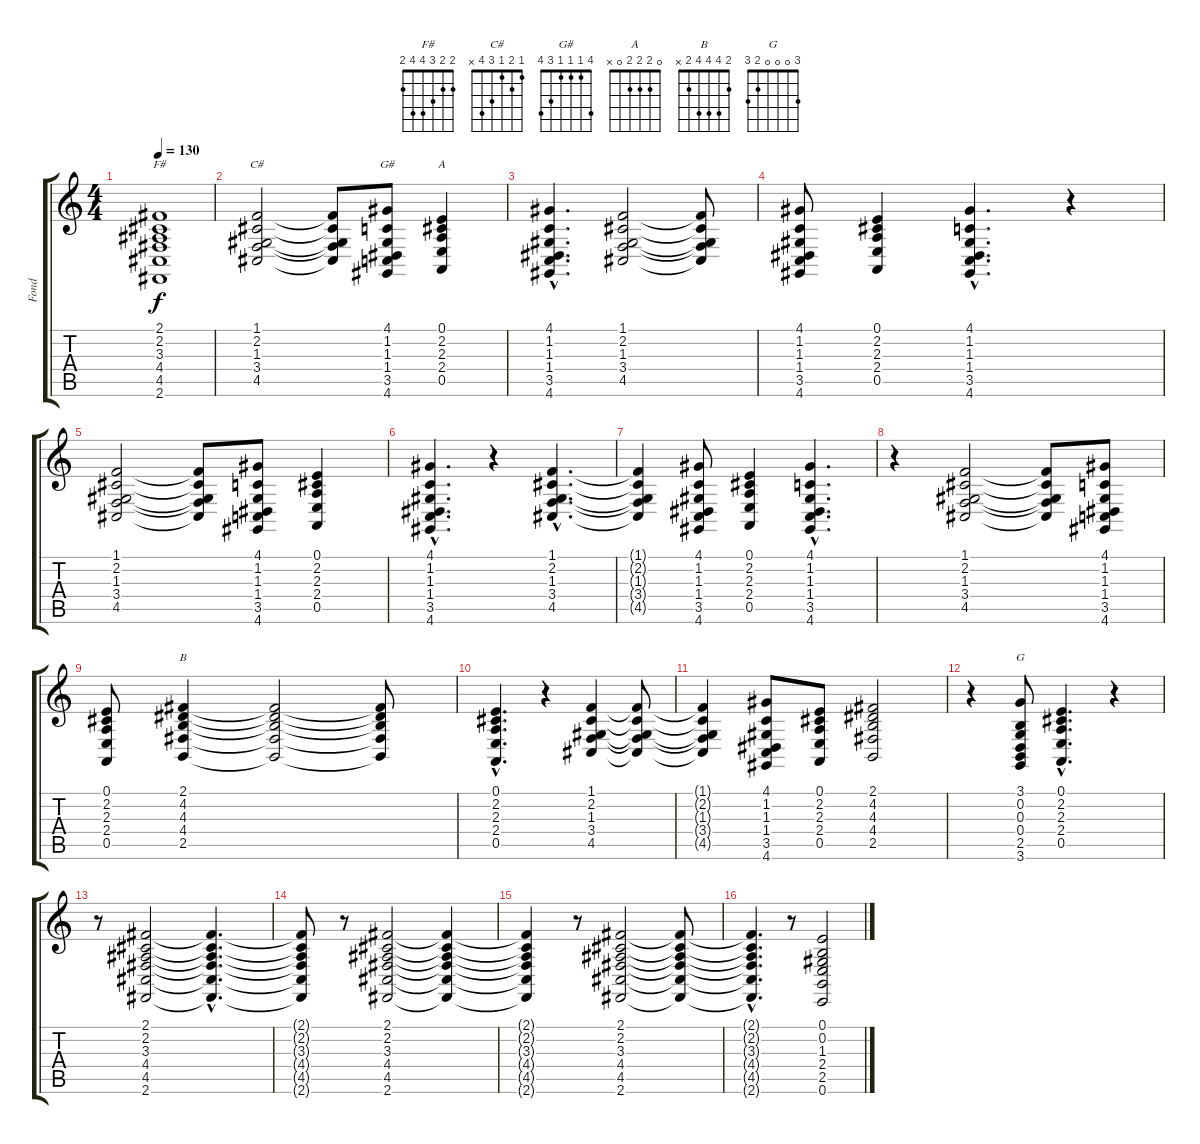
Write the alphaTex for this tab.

\track ("Fond" "Fond") {instrument stringensemble1}
\staff {score tabs}
\tuning (E4 B3 G3 D3 A2 E2) {hide}
\chord ("F#" 2 2 3 4 4 2)
\chord ("C#" 1 2 1 3 4 x)
\chord ("G#" 4 1 1 1 3 4)
\chord ("A" 0 2 2 2 0 x)
\chord ("B" 2 4 4 4 2 x)
\chord ("G" 3 0 0 0 2 3)
\ts (4 4)
\tempo 130
\clef g2
\ks c
(2.1 2.2 3.3 4.4 4.5 2.6).1{ch "F#" dy f instrument stringensemble1} |
(1.1 2.2 1.3 3.4 4.5).2{ch "C#"} (1.1{t} 2.2{t} 1.3{t} 3.4{t} 4.5{t}).8 (4.1 1.2 1.3 1.4 3.5 4.6).8{ch "G#"} (0.1 2.2 2.3 2.4 0.5).4{ch "A"} |
(4.1{hac} 1.2{hac} 1.3{hac} 1.4{hac} 3.5{hac} 4.6{hac}).4{d} (1.1 2.2 1.3 3.4 4.5).2 (1.1{t} 2.2{t} 1.3{t} 3.4{t} 4.5{t}).8 |
(4.1 1.2 1.3 1.4 3.5 4.6).8 (0.1 2.2 2.3 2.4 0.5).4 (4.1{hac} 1.2{hac} 1.3{hac} 1.4{hac} 3.5{hac} 4.6{hac}).4{d} r.4 |
(1.1 2.2 1.3 3.4 4.5).2 (1.1{t} 2.2{t} 1.3{t} 3.4{t} 4.5{t}).8 (4.1 1.2 1.3 1.4 3.5 4.6).8 (0.1 2.2 2.3 2.4 0.5).4 |
(4.1{hac} 1.2{hac} 1.3{hac} 1.4{hac} 3.5{hac} 4.6{hac}).4{d} r.4 (1.1{hac} 2.2{hac} 1.3{hac} 3.4{hac} 4.5{hac}).4{d} |
(1.1{t} 2.2{t} 1.3{t} 3.4{t} 4.5{t}).4 (4.1 1.2 1.3 1.4 3.5 4.6).8 (0.1 2.2 2.3 2.4 0.5).4 (4.1{hac} 1.2{hac} 1.3{hac} 1.4{hac} 3.5{hac} 4.6{hac}).4{d} |
r.4 (1.1 2.2 1.3 3.4 4.5).2 (1.1{t} 2.2{t} 1.3{t} 3.4{t} 4.5{t}).8 (4.1 1.2 1.3 1.4 3.5 4.6).8 |
(0.1 2.2 2.3 2.4 0.5).8 (2.1 4.2 4.3 4.4 2.5).4{ch "B"} (2.1{t} 4.2{t} 4.3{t} 4.4{t} 2.5{t}).2 (2.1{t} 4.2{t} 4.3{t} 4.4{t} 2.5{t}).8 |
(0.1{hac} 2.2{hac} 2.3{hac} 2.4{hac} 0.5{hac}).4{d} r.4 (1.1 2.2 1.3 3.4 4.5).4 (1.1{t} 2.2{t} 1.3{t} 3.4{t} 4.5{t}).8 |
(1.1{t} 2.2{t} 1.3{t} 3.4{t} 4.5{t}).4 (4.1 1.2 1.3 1.4 3.5 4.6).8 (0.1 2.2 2.3 2.4 0.5).8 (2.1 4.2 4.3 4.4 2.5).2 |
r.4 (3.1 0.2 0.3 0.4 2.5 3.6).8{ch "G"} (0.1{hac} 2.2{hac} 2.3{hac} 2.4{hac} 0.5{hac}).4{d} r.4 |
r.8 (2.1 2.2 3.3 4.4 4.5 2.6).2 (2.1{hac t} 2.2{hac t} 3.3{hac t} 4.4{hac t} 4.5{hac t} 2.6{hac t}).4{d} |
(2.1{t} 2.2{t} 3.3{t} 4.4{t} 4.5{t} 2.6{t}).8 r.8 (2.1 2.2 3.3 4.4 4.5 2.6).2 (2.1{t} 2.2{t} 3.3{t} 4.4{t} 4.5{t} 2.6{t}).4 |
(2.1{t} 2.2{t} 3.3{t} 4.4{t} 4.5{t} 2.6{t}).4 r.8 (2.1 2.2 3.3 4.4 4.5 2.6).2 (2.1{t} 2.2{t} 3.3{t} 4.4{t} 4.5{t} 2.6{t}).8 |
(2.1{hac t} 2.2{hac t} 3.3{hac t} 4.4{hac t} 4.5{hac t} 2.6{hac t}).4{d} r.8 (0.1 0.2 1.3 2.4 2.5 0.6).2
